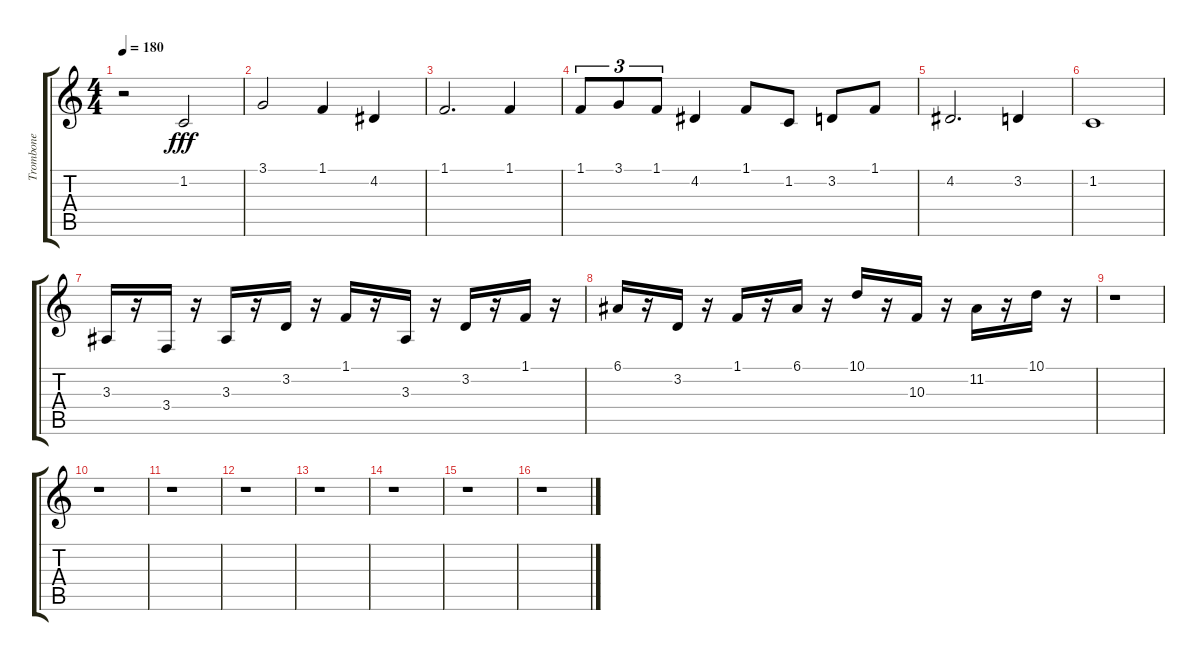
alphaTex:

\track ("Trombone" "Trombone") {instrument trombone}
\staff {score tabs}
\tuning (E4 B3 G3 D3 A2 E2) {hide}
\ts (4 4)
\tempo 180
\clef g2
\ks c
r.2{dy f} 1.2.2{dy fff} |
3.1.2 1.1.4 4.2.4 |
1.1.2{d} 1.1.4 |
1.1.8{tu (3 2)} 3.1.8{tu (3 2)} 1.1.8{tu (3 2)} 4.2.4 1.1.8 1.2.8 3.2.8 1.1.8 |
4.2.2{d} 3.2.4 |
1.2.1 |
3.3.16 r.16 3.4.16 r.16 3.3.16 r.16 3.2.16 r.16 1.1.16 r.16 3.3.16 r.16 3.2.16 r.16 1.1.16 r.16 |
6.1.16 r.16 3.2.16 r.16 1.1.16 r.16 6.1.16 r.16 10.1.16 r.16 10.3.16 r.16 11.2.16 r.16 10.1.16 r.16 |
r.1 |
r.1 |
r.1 |
r.1 |
r.1 |
r.1 |
r.1 |
r.1
